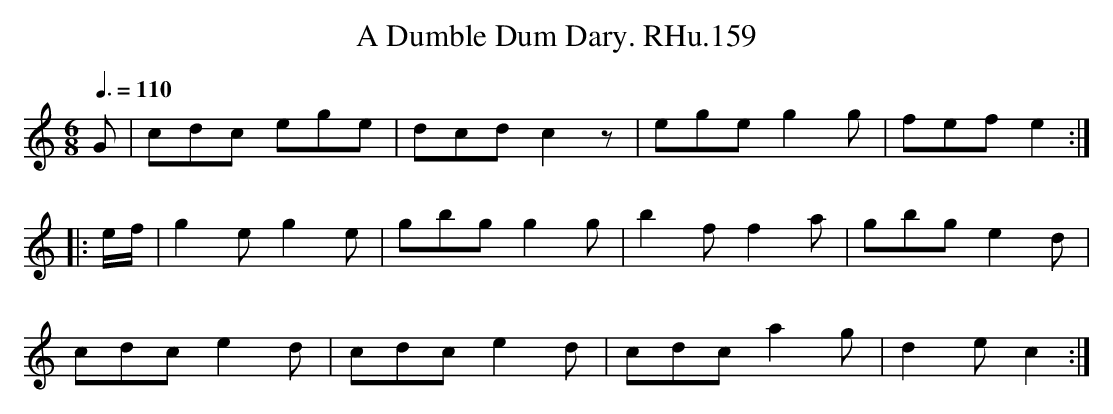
X:1
T:A Dumble Dum Dary. RHu.159
M:6/8
L:1/8
Q:3/8=110
K:C
G|cdc ege|dcd c2z|ege g2g|fef e2:|
|:e/f/|g2eg2e|g""bg g2g|b2f f2a|gbg e2d|
cdc e2d|cdc e2d|cdc a2g|d2e c2:|
